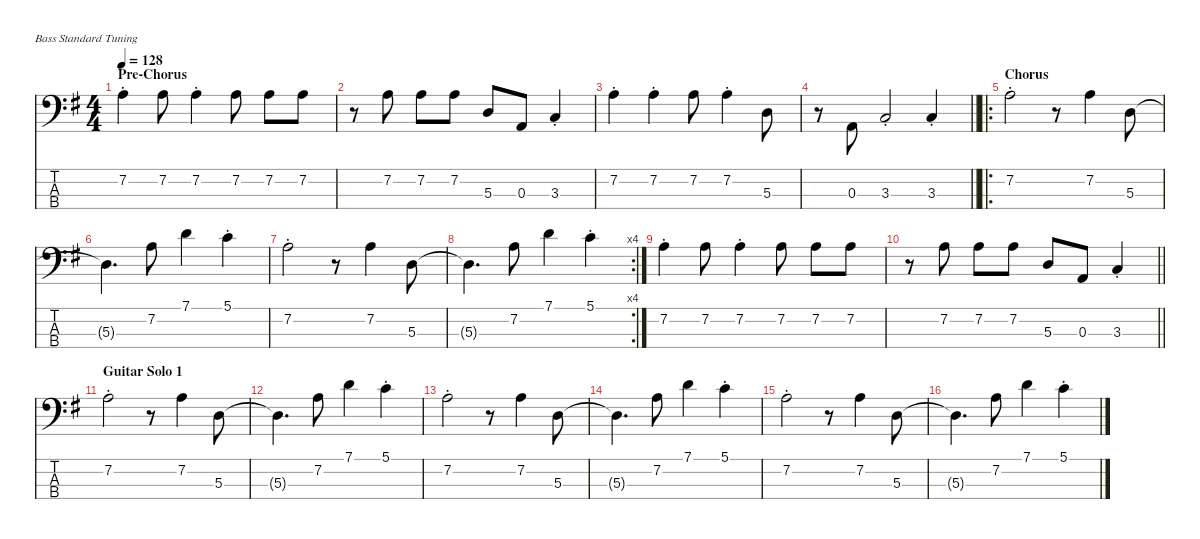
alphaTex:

\defaultSystemsLayout 4
\hideDynamics
\bracketExtendMode nobrackets
\singleTrackTrackNamePolicy hidden
\multiTrackTrackNamePolicy hidden
\firstSystemTrackNameMode fullname
\firstSystemTrackNameOrientation horizontal
\otherSystemsTrackNameOrientation horizontal
\track ("Bass" "el.bs.") {instrument electricbassfinger}
\staff {score tabs}
\tuning (G2 D2 A1 E1)
\ts (4 4)
\section ("" "Pre-Chorus")
\tempo 128
\clef f4
\ks g
7.2{st acc forcenatural}.4{dy f beam Down} 7.2{acc forcenatural}.8{beam Down} 7.2{st acc forcenatural}.4{beam Down} 7.2{acc forcenatural}.8{beam Down} 7.2{acc forcenatural}.8{beam Down} 7.2{acc forcenatural}.8{beam Down} |
r.8{beam Down} 7.2{acc forcenatural}.8{beam Down} 7.2{acc forcenatural}.8{beam Down} 7.2{acc forcenatural}.8{beam Down} 5.3{acc forcenatural}.8{beam Up} 0.3{acc forcenatural}.8{beam Up} 3.3{st acc forcenatural}.4{beam Up} |
7.2{st acc forcenatural}.4{beam Down} 7.2{st acc forcenatural}.4{beam Down} 7.2{acc forcenatural}.8{beam Down} 7.2{st acc forcenatural}.4{beam Down} 5.3{acc forcenatural}.8{beam Down} |
\barLineRight lightlight
r.8{beam Down} 0.3{acc forcenatural}.8{beam Up} 3.3{st acc forcenatural}.2{beam Up} 3.3{st acc forcenatural}.4{beam Up} |
\ro
\section ("" "Chorus")
7.2{st acc forcenatural}.2{beam Down} r.8{beam Down} 7.2{acc forcenatural}.4{beam Down} 5.3{acc forcenatural}.8{beam Down} |
5.3{t acc forcenatural}.4{d beam Down} 7.2{acc forcenatural}.8{beam Down} 7.1{acc forcenatural}.4{beam Down} 5.1{st acc forcenatural}.4{beam Down} |
7.2{st acc forcenatural}.2{beam Down} r.8{beam Down} 7.2{acc forcenatural}.4{beam Down} 5.3{acc forcenatural}.8{beam Down} |
\rc 4
5.3{t acc forcenatural}.4{d beam Down} 7.2{acc forcenatural}.8{beam Down} 7.1{acc forcenatural}.4{beam Down} 5.1{st acc forcenatural}.4{beam Down} |
7.2{st acc forcenatural}.4{beam Down} 7.2{acc forcenatural}.8{beam Down} 7.2{st acc forcenatural}.4{beam Down} 7.2{acc forcenatural}.8{beam Down} 7.2{acc forcenatural}.8{beam Down} 7.2{acc forcenatural}.8{beam Down} |
\barLineRight lightlight
r.8{beam Down} 7.2{acc forcenatural}.8{beam Down} 7.2{acc forcenatural}.8{beam Down} 7.2{acc forcenatural}.8{beam Down} 5.3{acc forcenatural}.8{beam Up} 0.3{acc forcenatural}.8{beam Up} 3.3{st acc forcenatural}.4{beam Up} |
\section ("" "Guitar Solo 1")
7.2{st acc forcenatural}.2{beam Down} r.8{beam Down} 7.2{acc forcenatural}.4{beam Down} 5.3{acc forcenatural}.8{beam Down} |
5.3{t acc forcenatural}.4{d beam Down} 7.2{acc forcenatural}.8{beam Down} 7.1{acc forcenatural}.4{beam Down} 5.1{st acc forcenatural}.4{beam Down} |
7.2{st acc forcenatural}.2{beam Down} r.8{beam Down} 7.2{acc forcenatural}.4{beam Down} 5.3{acc forcenatural}.8{beam Down} |
5.3{t acc forcenatural}.4{d beam Down} 7.2{acc forcenatural}.8{beam Down} 7.1{acc forcenatural}.4{beam Down} 5.1{st acc forcenatural}.4{beam Down} |
7.2{st acc forcenatural}.2{beam Down} r.8{beam Down} 7.2{acc forcenatural}.4{beam Down} 5.3{acc forcenatural}.8{beam Down} |
5.3{t acc forcenatural}.4{d beam Down} 7.2{acc forcenatural}.8{beam Down} 7.1{acc forcenatural}.4{beam Down} 5.1{st acc forcenatural}.4{beam Down}
